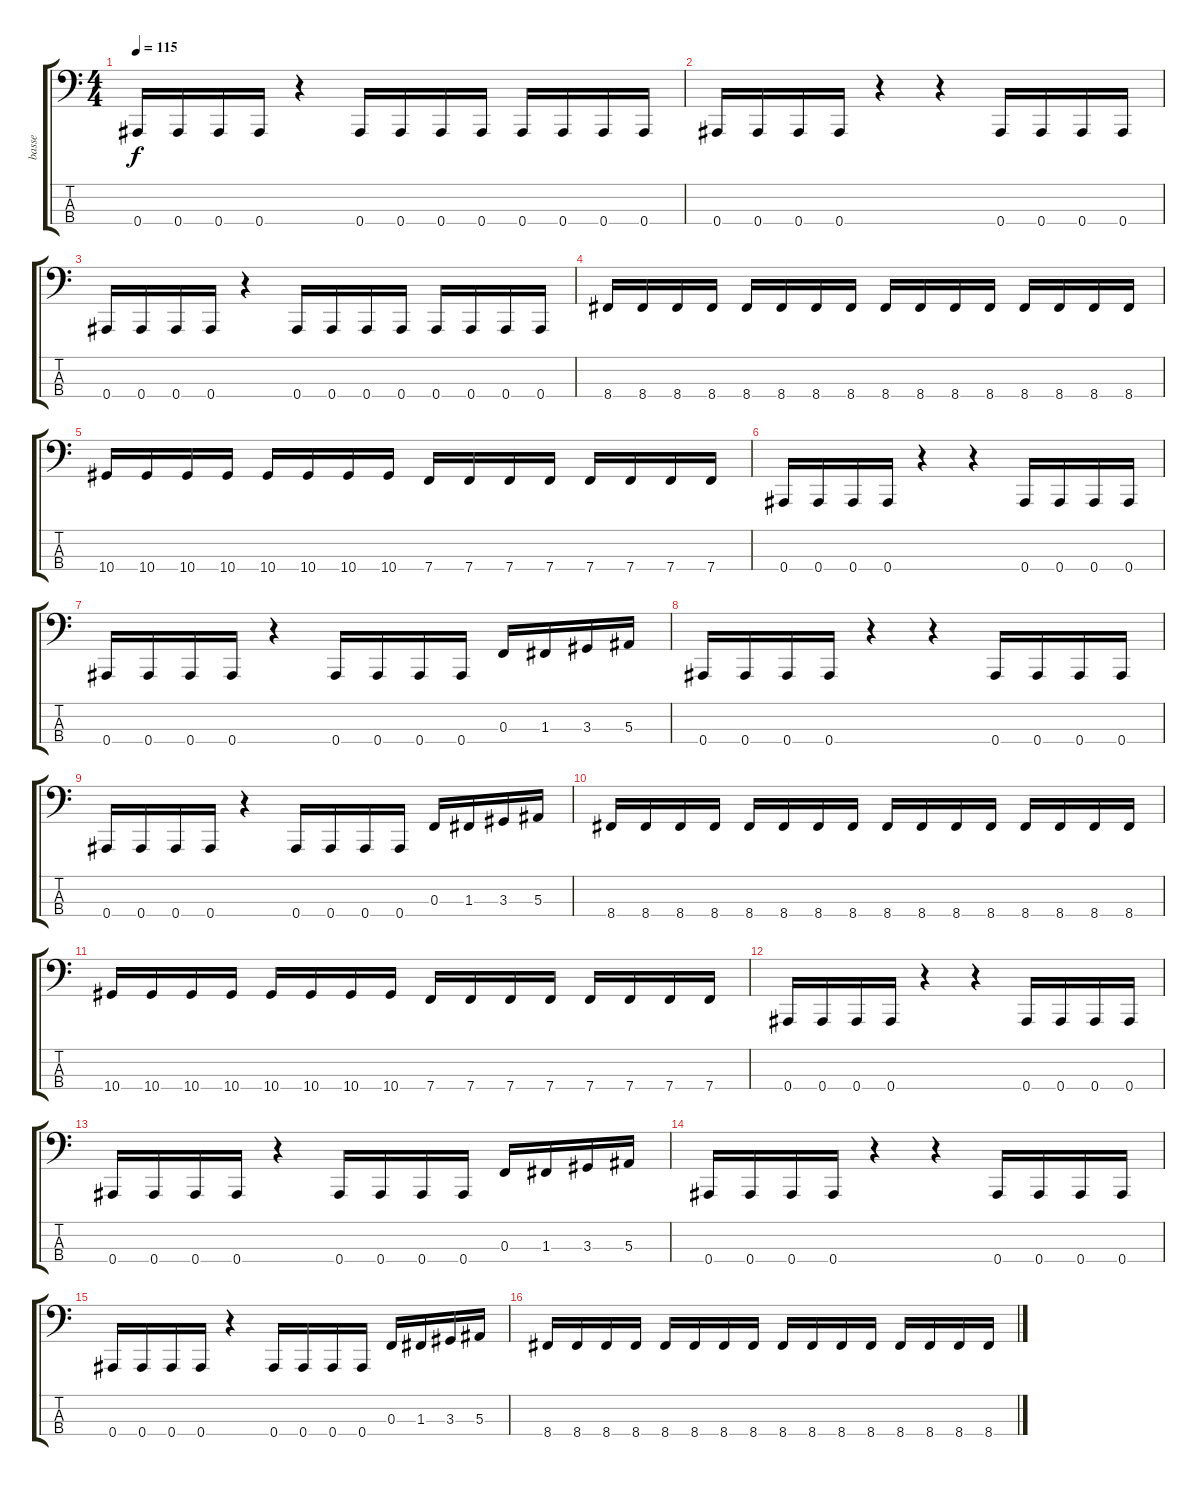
\track ("basse" "basse") {instrument electricbassfinger}
\staff {score tabs}
\tuning (Eb2 Bb1 F1 Bb0) {hide}
\ts (4 4)
\tempo 115
\clef f4
\ks c
0.4.16{dy f} 0.4.16 0.4.16 0.4.16 r.4 0.4.16 0.4.16 0.4.16 0.4.16 0.4.16 0.4.16 0.4.16 0.4.16 |
0.4.16 0.4.16 0.4.16 0.4.16 r.4 r.4 0.4.16 0.4.16 0.4.16 0.4.16 |
0.4.16 0.4.16 0.4.16 0.4.16 r.4 0.4.16 0.4.16 0.4.16 0.4.16 0.4.16 0.4.16 0.4.16 0.4.16 |
8.4.16 8.4.16 8.4.16 8.4.16 8.4.16 8.4.16 8.4.16 8.4.16 8.4.16 8.4.16 8.4.16 8.4.16 8.4.16 8.4.16 8.4.16 8.4.16 |
10.4.16 10.4.16 10.4.16 10.4.16 10.4.16 10.4.16 10.4.16 10.4.16 7.4.16 7.4.16 7.4.16 7.4.16 7.4.16 7.4.16 7.4.16 7.4.16 |
0.4.16 0.4.16 0.4.16 0.4.16 r.4 r.4 0.4.16 0.4.16 0.4.16 0.4.16 |
0.4.16 0.4.16 0.4.16 0.4.16 r.4 0.4.16 0.4.16 0.4.16 0.4.16 0.3.16 1.3.16 3.3.16 5.3.16 |
0.4.16 0.4.16 0.4.16 0.4.16 r.4 r.4 0.4.16 0.4.16 0.4.16 0.4.16 |
0.4.16 0.4.16 0.4.16 0.4.16 r.4 0.4.16 0.4.16 0.4.16 0.4.16 0.3.16 1.3.16 3.3.16 5.3.16 |
8.4.16 8.4.16 8.4.16 8.4.16 8.4.16 8.4.16 8.4.16 8.4.16 8.4.16 8.4.16 8.4.16 8.4.16 8.4.16 8.4.16 8.4.16 8.4.16 |
10.4.16 10.4.16 10.4.16 10.4.16 10.4.16 10.4.16 10.4.16 10.4.16 7.4.16 7.4.16 7.4.16 7.4.16 7.4.16 7.4.16 7.4.16 7.4.16 |
0.4.16 0.4.16 0.4.16 0.4.16 r.4 r.4 0.4.16 0.4.16 0.4.16 0.4.16 |
0.4.16 0.4.16 0.4.16 0.4.16 r.4 0.4.16 0.4.16 0.4.16 0.4.16 0.3.16 1.3.16 3.3.16 5.3.16 |
0.4.16 0.4.16 0.4.16 0.4.16 r.4 r.4 0.4.16 0.4.16 0.4.16 0.4.16 |
0.4.16 0.4.16 0.4.16 0.4.16 r.4 0.4.16 0.4.16 0.4.16 0.4.16 0.3.16 1.3.16 3.3.16 5.3.16 |
8.4.16 8.4.16 8.4.16 8.4.16 8.4.16 8.4.16 8.4.16 8.4.16 8.4.16 8.4.16 8.4.16 8.4.16 8.4.16 8.4.16 8.4.16 8.4.16
